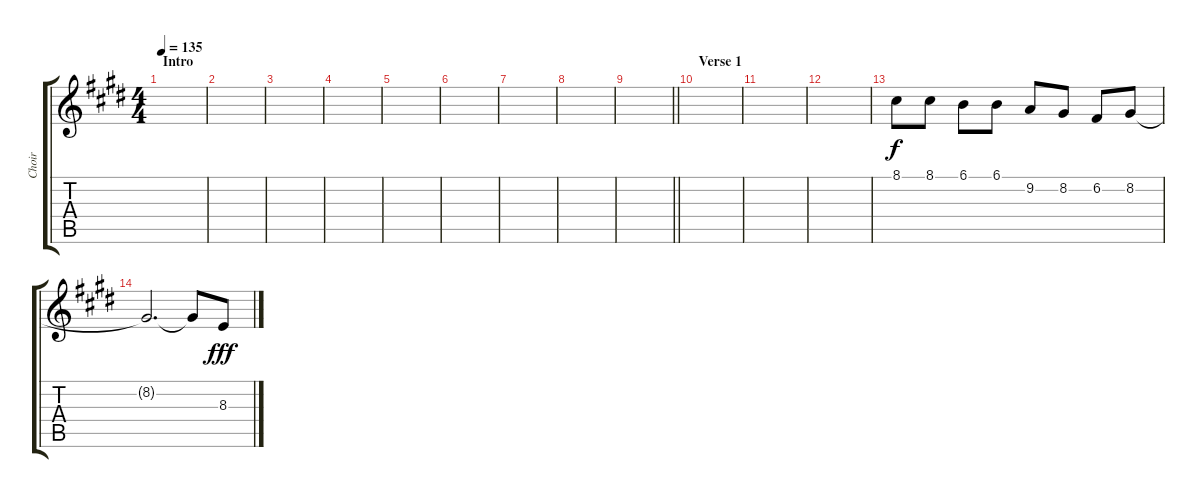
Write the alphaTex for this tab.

\track ("Choir" "Choir") {mute instrument choiraahs}
\staff {score tabs}
\tuning (F4 C4 Ab3 Eb3 Bb2 F2) {hide}
\ts (4 4)
\section ("" "Intro")
\tempo 135
\clef g2
\ks e
|
|
|
|
|
|
|
|
\barLineRight lightlight
|
\section ("" "Verse 1")
|
|
|
8.1.8 8.1.8 6.1.8 6.1.8 9.2.8 8.2.8 6.2.8 8.2.8 |
8.2{t}.2{d dy f} 8.2{t}.8 8.3.8{dy fff}
